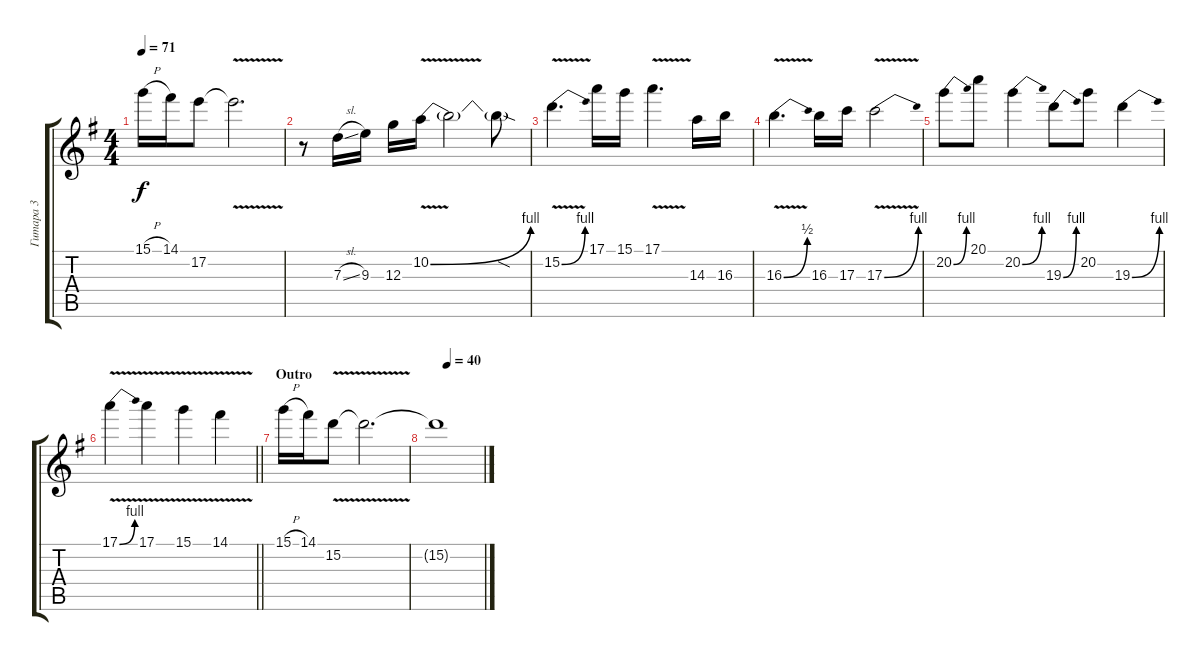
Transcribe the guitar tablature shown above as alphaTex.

\track ("Гитара 3" "Гитара 3") {instrument distortionguitar}
\staff {score tabs}
\tuning (E4 B3 G3 D3 A2 E2) {hide}
\ts (4 4)
\tempo 71
\clef g2
\ks eminor
15.1{h}.16{dy f} 14.1.16 17.2.8 17.2{v t}.2{d} |
r.8 7.3{sl}.16 9.3.16 12.3.16 10.2{be (bend 0 0 60 4) v}.16 10.2{t}.2 10.2{sod t}.8 |
15.2{be (bend 0 0 60 4) v}.4{d} 17.1.16 15.1.16 17.1{v}.4{d} 14.3.16 16.3.16 |
16.3{be (bend 0 0 60 2) v}.4{d} 16.3.16 17.3.16 17.3{be (bend 0 0 60 4) v}.2 |
20.2{be (bend 0 0 60 4)}.8 20.1.8 20.2{be (bend 0 0 60 4)}.4 19.3{be (bend 0 0 60 4)}.8 20.2.8 19.3{be (bend 0 0 60 4)}.4 |
\barLineRight lightlight
17.1{be (bend 0 0 60 4) v}.4 17.1{v}.4 15.1{v}.4 14.1{v}.4 |
\section ("" "Outro")
15.1{h}.16{volume 0} 14.1.16 15.2{v}.8 15.2{t}.2{d} |
\tempo (40 0.25)
15.2{t}.1
